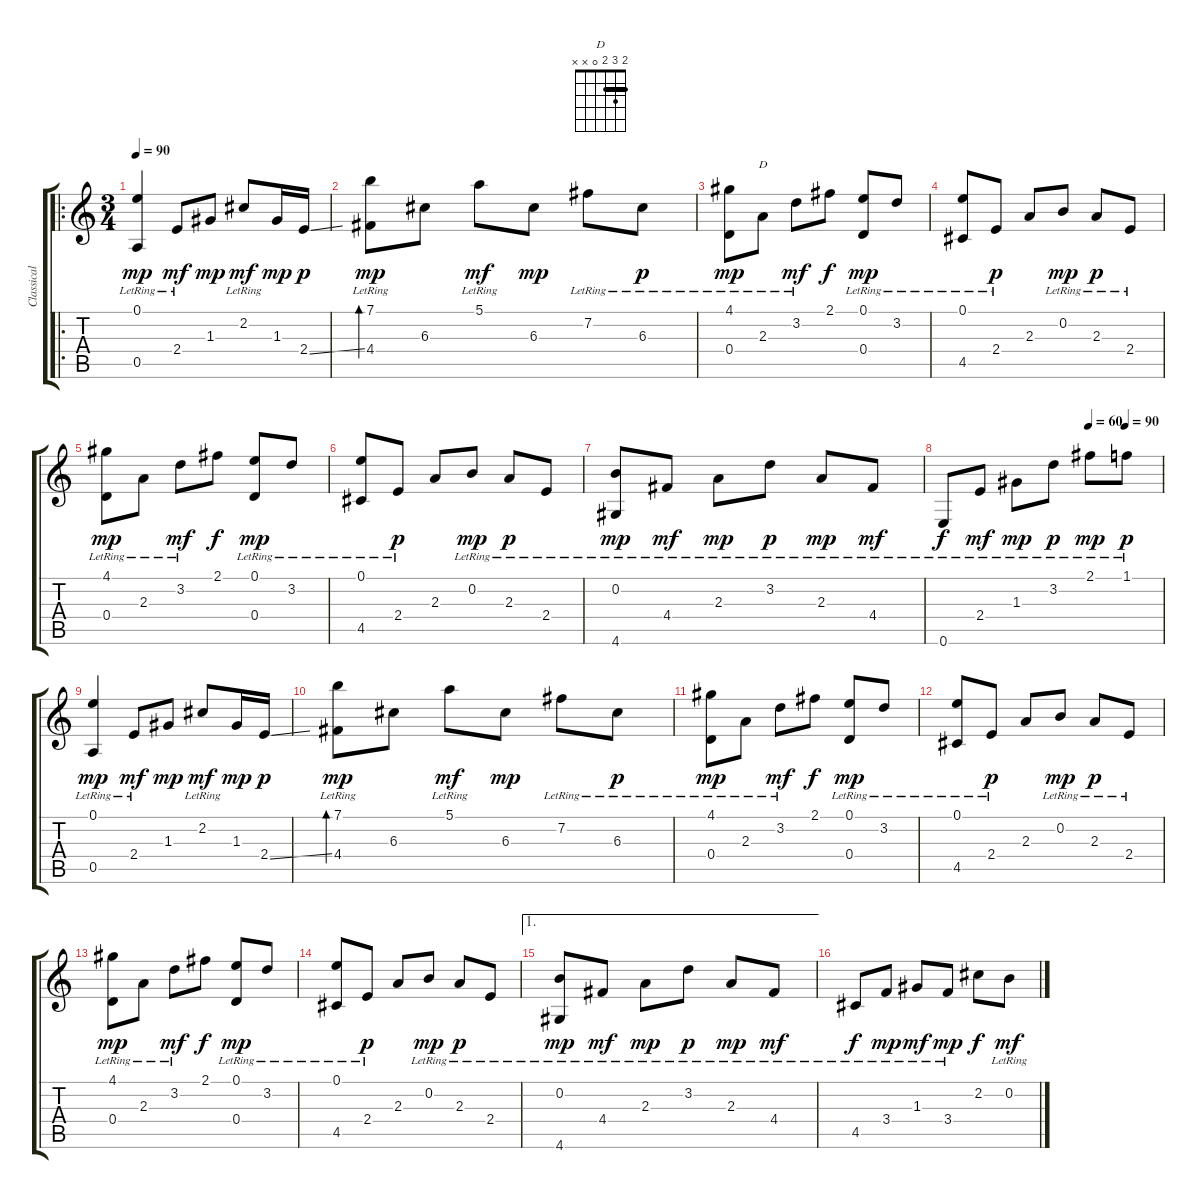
\track ("Classical Guitar" "Classical ") {instrument acousticguitarnylon}
\staff {score tabs}
\tuning (E4 B3 G3 D3 A2 E2) {hide}
\chord ("D" 2 3 2 0 x x) {barre 2}
\ro
\ts (3 4)
\tempo 90
\clef g2
\ks c
(0.1{lr} 0.5{lr}).4{dy mp instrument acousticguitarnylon} 2.4{lr}.8{dy mf} 1.3.8{dy mp} 2.2{lr}.8{dy mf} 1.3.16{dy mp} 2.4{ss}.16{dy p} |
(7.1{lr} 4.4{lr}).8{bd 480 dy mp} 6.3.8 5.1{lr}.8{dy mf} 6.3.8{dy mp} 7.2{lr}.8 6.3{lr}.8{dy p} |
(4.1{lr} 0.4{lr}).8{dy mp} 2.3{lr}.8{ch "D"} 3.2{lr}.8{dy mf} 2.1.8{dy f} (0.1{lr} 0.4{lr}).8{dy mp} 3.2{lr}.8 |
(0.1{lr} 4.5{lr}).8 2.4{lr}.8{dy p} 2.3.8 0.2{lr}.8{dy mp} 2.3{lr}.8{dy p} 2.4{lr}.8 |
(4.1{lr} 0.4{lr}).8{dy mp} 2.3{lr}.8 3.2{lr}.8{dy mf} 2.1.8{dy f} (0.1{lr} 0.4{lr}).8{dy mp} 3.2{lr}.8 |
(0.1{lr} 4.5{lr}).8 2.4{lr}.8{dy p} 2.3.8 0.2{lr}.8{dy mp} 2.3{lr}.8{dy p} 2.4{lr}.8 |
(0.2{lr} 4.6{lr}).8{dy mp} 4.4{lr}.8{dy mf} 2.3{lr}.8{dy mp} 3.2{lr}.8{dy p} 2.3{lr}.8{dy mp} 4.4{lr}.8{dy mf} |
\tempo (60 0.6666666666666666)
\tempo (90 0.8333333333333334)
0.6{lr}.8{dy f} 2.4{lr}.8{dy mf} 1.3{lr}.8{dy mp} 3.2{lr}.8{dy p} 2.1{lr}.8{dy mp} 1.1{lr}.8{dy p} |
(0.1{lr} 0.5{lr}).4{dy mp} 2.4{lr}.8{dy mf} 1.3.8{dy mp} 2.2{lr}.8{dy mf} 1.3.16{dy mp} 2.4{ss}.16{dy p} |
(7.1{lr} 4.4{lr}).8{bd 480 dy mp} 6.3.8 5.1{lr}.8{dy mf} 6.3.8{dy mp} 7.2{lr}.8 6.3{lr}.8{dy p} |
(4.1{lr} 0.4{lr}).8{dy mp} 2.3{lr}.8 3.2{lr}.8{dy mf} 2.1.8{dy f} (0.1{lr} 0.4{lr}).8{dy mp} 3.2{lr}.8 |
(0.1{lr} 4.5{lr}).8 2.4{lr}.8{dy p} 2.3.8 0.2{lr}.8{dy mp} 2.3{lr}.8{dy p} 2.4{lr}.8 |
(4.1{lr} 0.4{lr}).8{dy mp} 2.3{lr}.8 3.2{lr}.8{dy mf} 2.1.8{dy f} (0.1{lr} 0.4{lr}).8{dy mp} 3.2{lr}.8 |
(0.1{lr} 4.5{lr}).8 2.4{lr}.8{dy p} 2.3.8 0.2{lr}.8{dy mp} 2.3{lr}.8{dy p} 2.4{lr}.8 |
\ae 1
(0.2{lr} 4.6{lr}).8{dy mp} 4.4{lr}.8{dy mf} 2.3{lr}.8{dy mp} 3.2{lr}.8{dy p} 2.3{lr}.8{dy mp} 4.4{lr}.8{dy mf} |
4.5{lr}.8{dy f} 3.4{lr}.8{dy mp} 1.3{lr}.8{dy mf} 3.4{lr}.8{dy mp} 2.2.8{dy f} 0.2{lr}.8{dy mf}
